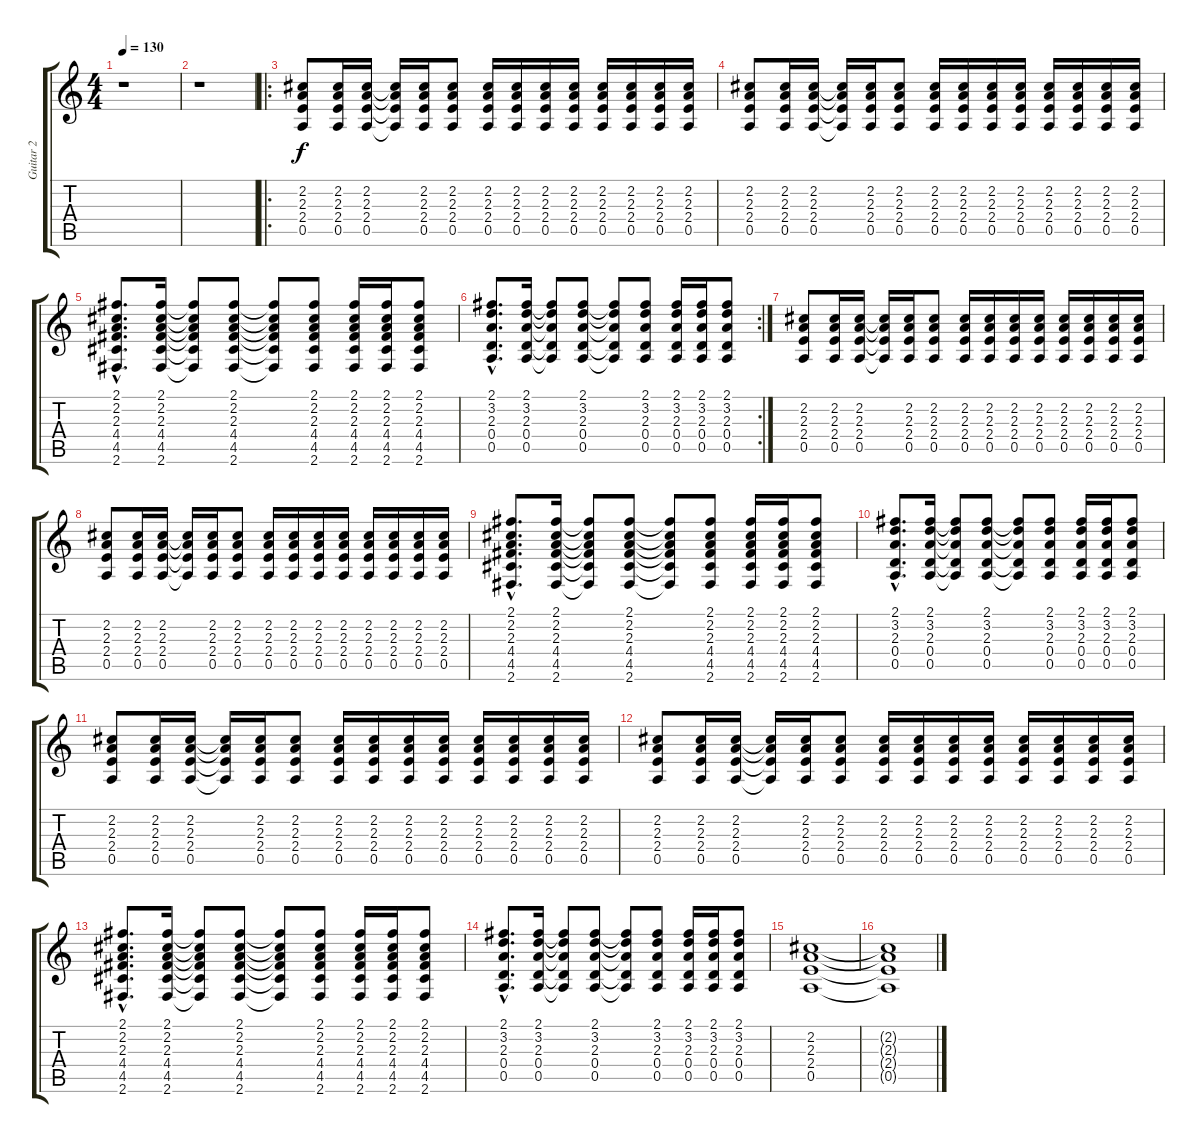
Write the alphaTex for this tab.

\track ("Guitar 2" "Guitar 2") {instrument overdrivenguitar}
\staff {score tabs}
\tuning (E4 B3 G3 D3 A2 E2) {hide}
\ts (4 4)
\tempo 130
\clef g2
\ks c
r.1{dy f instrument overdrivenguitar} |
r.1 |
\ro
(2.2 2.3 2.4 0.5).8 (2.2 2.3 2.4 0.5).16 (2.2 2.3 2.4 0.5).16 (2.2{t} 2.3{t} 2.4{t} 0.5{t}).16 (2.2 2.3 2.4 0.5).16 (2.2 2.3 2.4 0.5).8 (2.2 2.3 2.4 0.5).16 (2.2 2.3 2.4 0.5).16 (2.2 2.3 2.4 0.5).16 (2.2 2.3 2.4 0.5).16 (2.2 2.3 2.4 0.5).16 (2.2 2.3 2.4 0.5).16 (2.2 2.3 2.4 0.5).16 (2.2 2.3 2.4 0.5).16 |
(2.2 2.3 2.4 0.5).8 (2.2 2.3 2.4 0.5).16 (2.2 2.3 2.4 0.5).16 (2.2{t} 2.3{t} 2.4{t} 0.5{t}).16 (2.2 2.3 2.4 0.5).16 (2.2 2.3 2.4 0.5).8 (2.2 2.3 2.4 0.5).16 (2.2 2.3 2.4 0.5).16 (2.2 2.3 2.4 0.5).16 (2.2 2.3 2.4 0.5).16 (2.2 2.3 2.4 0.5).16 (2.2 2.3 2.4 0.5).16 (2.2 2.3 2.4 0.5).16 (2.2 2.3 2.4 0.5).16 |
(2.1{hac} 2.2{hac} 2.3{hac} 4.4{hac} 4.5{hac} 2.6{hac}).8{d} (2.1 2.2 2.3 4.4 4.5 2.6).16 (2.1{t} 2.2{t} 2.3{t} 4.4{t} 4.5{t} 2.6{t}).8 (2.1 2.2 2.3 4.4 4.5 2.6).8 (2.1{t} 2.2{t} 2.3{t} 4.4{t} 4.5{t} 2.6{t}).8 (2.1 2.2 2.3 4.4 4.5 2.6).8 (2.1 2.2 2.3 4.4 4.5 2.6).16 (2.1 2.2 2.3 4.4 4.5 2.6).16 (2.1 2.2 2.3 4.4 4.5 2.6).8 |
\rc 2
(2.1{hac} 3.2{hac} 2.3{hac} 0.4{hac} 0.5{hac}).8{d} (2.1 3.2 2.3 0.4 0.5).16 (2.1{t} 3.2{t} 2.3{t} 0.4{t} 0.5{t}).8 (2.1 3.2 2.3 0.4 0.5).8 (2.1{t} 3.2{t} 2.3{t} 0.4{t} 0.5{t}).8 (2.1 3.2 2.3 0.4 0.5).8 (2.1 3.2 2.3 0.4 0.5).16 (2.1 3.2 2.3 0.4 0.5).16 (2.1 3.2 2.3 0.4 0.5).8 |
(2.2 2.3 2.4 0.5).8 (2.2 2.3 2.4 0.5).16 (2.2 2.3 2.4 0.5).16 (2.2{t} 2.3{t} 2.4{t} 0.5{t}).16 (2.2 2.3 2.4 0.5).16 (2.2 2.3 2.4 0.5).8 (2.2 2.3 2.4 0.5).16 (2.2 2.3 2.4 0.5).16 (2.2 2.3 2.4 0.5).16 (2.2 2.3 2.4 0.5).16 (2.2 2.3 2.4 0.5).16 (2.2 2.3 2.4 0.5).16 (2.2 2.3 2.4 0.5).16 (2.2 2.3 2.4 0.5).16 |
(2.2 2.3 2.4 0.5).8 (2.2 2.3 2.4 0.5).16 (2.2 2.3 2.4 0.5).16 (2.2{t} 2.3{t} 2.4{t} 0.5{t}).16 (2.2 2.3 2.4 0.5).16 (2.2 2.3 2.4 0.5).8 (2.2 2.3 2.4 0.5).16 (2.2 2.3 2.4 0.5).16 (2.2 2.3 2.4 0.5).16 (2.2 2.3 2.4 0.5).16 (2.2 2.3 2.4 0.5).16 (2.2 2.3 2.4 0.5).16 (2.2 2.3 2.4 0.5).16 (2.2 2.3 2.4 0.5).16 |
(2.1{hac} 2.2{hac} 2.3{hac} 4.4{hac} 4.5{hac} 2.6{hac}).8{d} (2.1 2.2 2.3 4.4 4.5 2.6).16 (2.1{t} 2.2{t} 2.3{t} 4.4{t} 4.5{t} 2.6{t}).8 (2.1 2.2 2.3 4.4 4.5 2.6).8 (2.1{t} 2.2{t} 2.3{t} 4.4{t} 4.5{t} 2.6{t}).8 (2.1 2.2 2.3 4.4 4.5 2.6).8 (2.1 2.2 2.3 4.4 4.5 2.6).16 (2.1 2.2 2.3 4.4 4.5 2.6).16 (2.1 2.2 2.3 4.4 4.5 2.6).8 |
(2.1{hac} 3.2{hac} 2.3{hac} 0.4{hac} 0.5{hac}).8{d} (2.1 3.2 2.3 0.4 0.5).16 (2.1{t} 3.2{t} 2.3{t} 0.4{t} 0.5{t}).8 (2.1 3.2 2.3 0.4 0.5).8 (2.1{t} 3.2{t} 2.3{t} 0.4{t} 0.5{t}).8 (2.1 3.2 2.3 0.4 0.5).8 (2.1 3.2 2.3 0.4 0.5).16 (2.1 3.2 2.3 0.4 0.5).16 (2.1 3.2 2.3 0.4 0.5).8 |
(2.2 2.3 2.4 0.5).8 (2.2 2.3 2.4 0.5).16 (2.2 2.3 2.4 0.5).16 (2.2{t} 2.3{t} 2.4{t} 0.5{t}).16 (2.2 2.3 2.4 0.5).16 (2.2 2.3 2.4 0.5).8 (2.2 2.3 2.4 0.5).16 (2.2 2.3 2.4 0.5).16 (2.2 2.3 2.4 0.5).16 (2.2 2.3 2.4 0.5).16 (2.2 2.3 2.4 0.5).16 (2.2 2.3 2.4 0.5).16 (2.2 2.3 2.4 0.5).16 (2.2 2.3 2.4 0.5).16 |
(2.2 2.3 2.4 0.5).8 (2.2 2.3 2.4 0.5).16 (2.2 2.3 2.4 0.5).16 (2.2{t} 2.3{t} 2.4{t} 0.5{t}).16 (2.2 2.3 2.4 0.5).16 (2.2 2.3 2.4 0.5).8 (2.2 2.3 2.4 0.5).16 (2.2 2.3 2.4 0.5).16 (2.2 2.3 2.4 0.5).16 (2.2 2.3 2.4 0.5).16 (2.2 2.3 2.4 0.5).16 (2.2 2.3 2.4 0.5).16 (2.2 2.3 2.4 0.5).16 (2.2 2.3 2.4 0.5).16 |
(2.1{hac} 2.2{hac} 2.3{hac} 4.4{hac} 4.5{hac} 2.6{hac}).8{d} (2.1 2.2 2.3 4.4 4.5 2.6).16 (2.1{t} 2.2{t} 2.3{t} 4.4{t} 4.5{t} 2.6{t}).8 (2.1 2.2 2.3 4.4 4.5 2.6).8 (2.1{t} 2.2{t} 2.3{t} 4.4{t} 4.5{t} 2.6{t}).8 (2.1 2.2 2.3 4.4 4.5 2.6).8 (2.1 2.2 2.3 4.4 4.5 2.6).16 (2.1 2.2 2.3 4.4 4.5 2.6).16 (2.1 2.2 2.3 4.4 4.5 2.6).8 |
(2.1{hac} 3.2{hac} 2.3{hac} 0.4{hac} 0.5{hac}).8{d} (2.1 3.2 2.3 0.4 0.5).16 (2.1{t} 3.2{t} 2.3{t} 0.4{t} 0.5{t}).8 (2.1 3.2 2.3 0.4 0.5).8 (2.1{t} 3.2{t} 2.3{t} 0.4{t} 0.5{t}).8 (2.1 3.2 2.3 0.4 0.5).8 (2.1 3.2 2.3 0.4 0.5).16 (2.1 3.2 2.3 0.4 0.5).16 (2.1 3.2 2.3 0.4 0.5).8 |
(2.2 2.3 2.4 0.5).1 |
(2.2{t} 2.3{t} 2.4{t} 0.5{t}).1
